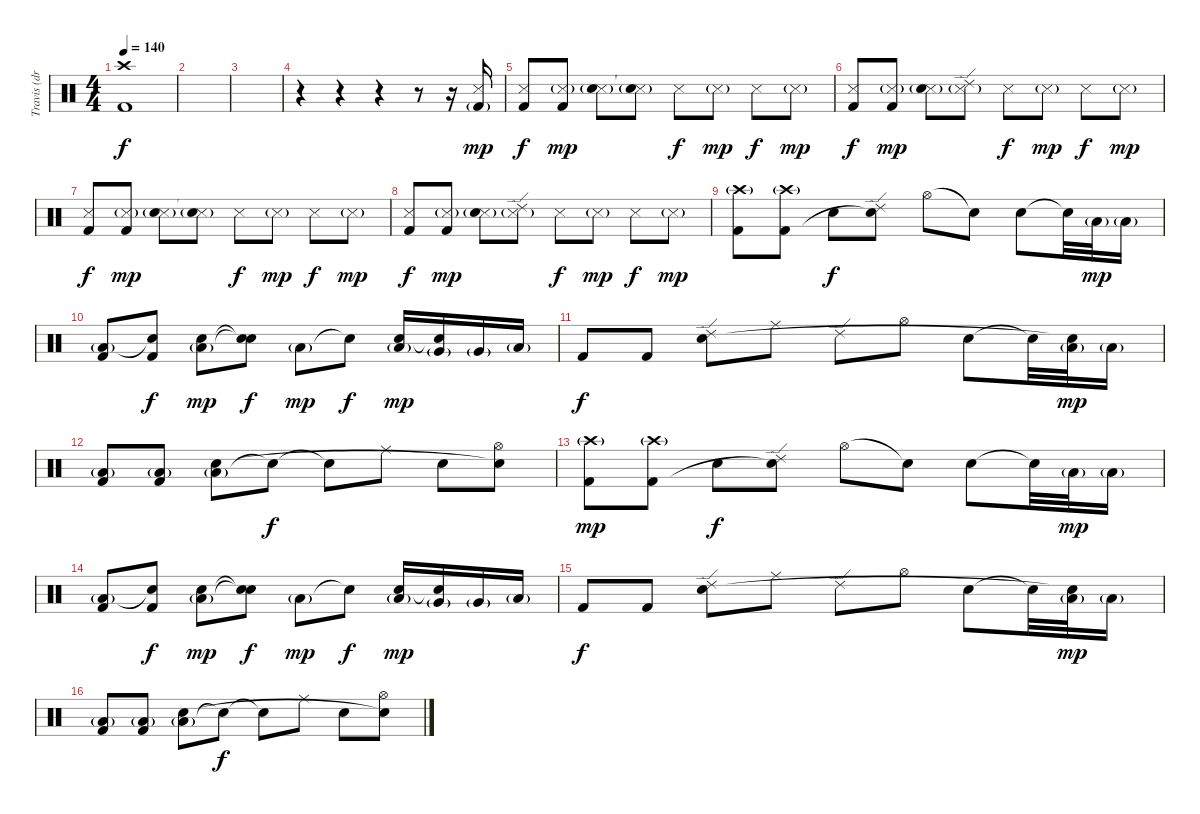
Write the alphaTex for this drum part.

\track ("Travis (drums)" "Travis (dr") {instrument percussion}
\staff {score}
\articulation defaults
\ts (4 4)
\tempo 140
\clef neutral
\ks c
("Crash high (hit)" "Kick (hit) 2").1{dy f} |
|
|
r.4 r.4 r.4 r.8 r.16 ("Snare (side stick) 3" "Kick (hit) 2"{g}).16{dy mp} |
("Snare (side stick) 3" "Kick (hit) 2").8{dy f} ("Snare (side stick) 3"{g} "Kick (hit) 2").8{dy mp} ("Snare (side stick) 3" "Snare (hit) 2"{g}).8 ("Snare (side stick) 3"{g} "Snare (hit)"{t}).8 "Snare (side stick) 3".8{dy f} "Snare (side stick) 3"{g}.8{dy mp} "Snare (side stick) 3".8{dy f} "Snare (side stick) 3"{g}.8{dy mp} |
("Snare (side stick) 3" "Kick (hit) 2").8{dy f} ("Snare (side stick) 3"{g} "Kick (hit) 2").8{dy mp} ("Snare (side stick) 3" "Snare (hit) 2"{g}).8 ("Snare (side stick) 3"{g} "Ride (edge) 2").8 "Snare (side stick) 3".8{dy f} "Snare (side stick) 3"{g}.8{dy mp} "Snare (side stick) 3".8{dy f} "Snare (side stick) 3"{g}.8{dy mp} |
("Snare (side stick) 3" "Kick (hit) 2").8{dy f} ("Snare (side stick) 3"{g} "Kick (hit) 2").8{dy mp} ("Snare (side stick) 3" "Snare (hit) 2"{g}).8 ("Snare (side stick) 3"{g} "Snare (hit)"{t}).8 "Snare (side stick) 3".8{dy f} "Snare (side stick) 3"{g}.8{dy mp} "Snare (side stick) 3".8{dy f} "Snare (side stick) 3"{g}.8{dy mp} |
("Snare (side stick) 3" "Kick (hit) 2").8{dy f} ("Snare (side stick) 3"{g} "Kick (hit) 2").8{dy mp} ("Snare (side stick) 3" "Snare (hit) 2"{g}).8 ("Snare (side stick) 3"{g} "Ride (edge) 2").8 "Snare (side stick) 3".8{dy f} "Snare (side stick) 3"{g}.8{dy mp} "Snare (side stick) 3".8{dy f} "Snare (side stick) 3"{g}.8{dy mp} |
("Crash high (hit)"{g} "Kick (hit) 2").8 ("Crash high (hit)"{g} "Kick (hit) 2").8 "Snare (hit) 2".8{dy f} ("Ride (edge) 2" "Snare (hit)"{t}).8 "Hi-Hat (open)".8 "Snare (hit)"{t}.8 "Snare (hit) 2".8 "Snare (hit)"{t}.32 "Low Tom (hit)"{g}.32{dy mp} "Low Tom (hit)"{g}.16 |
("Low Tom (hit)"{g} "Kick (hit) 2").8 ("Snare (hit)"{t} "Kick (hit) 2").8{dy f} ("Low Tom (hit)"{g} "Snare (hit) 2").8{dy mp} ("Snare (hit)"{t} "Snare (hit)"{t}).8{dy f} "Low Tom (hit)"{g}.8{dy mp} "Snare (hit)"{t}.8{dy f} ("Low Tom (hit)"{g} "Snare (hit) 2").16{dy mp} ("Very Low Tom (hit)"{g} "Snare (hit)"{t}).16 "Very Low Tom (hit)"{g}.16 "Low Floor Tom (hit)"{g}.16 |
"Kick (hit) 2".8{dy f} "Kick (hit) 2".8 ("Ride (edge) 2" "Snare (hit) 2").8 "Ride (middle)".8 "Ride (edge) 2".8 "Hi-Hat (open)".8 "Snare (hit) 2".8 "Snare (hit)"{t}.32 ("Low Tom (hit)"{g} "Snare (hit)"{t}).32{dy mp} "Low Tom (hit)"{g}.16 |
("Low Tom (hit)"{g} "Kick (hit) 2").8 ("Low Tom (hit)"{g} "Kick (hit) 2").8 ("Low Tom (hit)"{g} "Snare (hit) 2").8 "Snare (hit)"{t}.8{dy f} "Snare (hit)"{t}.8 "Ride (middle)".8 "Snare (hit) 2".8 ("Hi-Hat (open)" "Snare (hit)"{t}).8 |
("Crash high (hit)"{g} "Kick (hit) 2").8{dy mp} ("Crash high (hit)"{g} "Kick (hit) 2").8 "Snare (hit) 2".8{dy f} ("Ride (edge) 2" "Snare (hit)"{t}).8 "Hi-Hat (open)".8 "Snare (hit)"{t}.8 "Snare (hit) 2".8 "Snare (hit)"{t}.32 "Low Tom (hit)"{g}.32{dy mp} "Low Tom (hit)"{g}.16 |
("Low Tom (hit)"{g} "Kick (hit) 2").8 ("Snare (hit)"{t} "Kick (hit) 2").8{dy f} ("Low Tom (hit)"{g} "Snare (hit) 2").8{dy mp} ("Snare (hit)"{t} "Snare (hit)"{t}).8{dy f} "Low Tom (hit)"{g}.8{dy mp} "Snare (hit)"{t}.8{dy f} ("Low Tom (hit)"{g} "Snare (hit) 2").16{dy mp} ("Very Low Tom (hit)"{g} "Snare (hit)"{t}).16 "Very Low Tom (hit)"{g}.16 "Low Floor Tom (hit)"{g}.16 |
"Kick (hit) 2".8{dy f} "Kick (hit) 2".8 ("Ride (edge) 2" "Snare (hit) 2").8 "Ride (middle)".8 "Ride (edge) 2".8 "Hi-Hat (open)".8 "Snare (hit) 2".8 "Snare (hit)"{t}.32 ("Low Tom (hit)"{g} "Snare (hit)"{t}).32{dy mp} "Low Tom (hit)"{g}.16 |
("Low Tom (hit)"{g} "Kick (hit) 2").8 ("Low Tom (hit)"{g} "Kick (hit) 2").8 ("Low Tom (hit)"{g} "Snare (hit) 2").8 "Snare (hit)"{t}.8{dy f} "Snare (hit)"{t}.8 "Ride (middle)".8 "Snare (hit) 2".8 ("Hi-Hat (open)" "Snare (hit)"{t}).8
